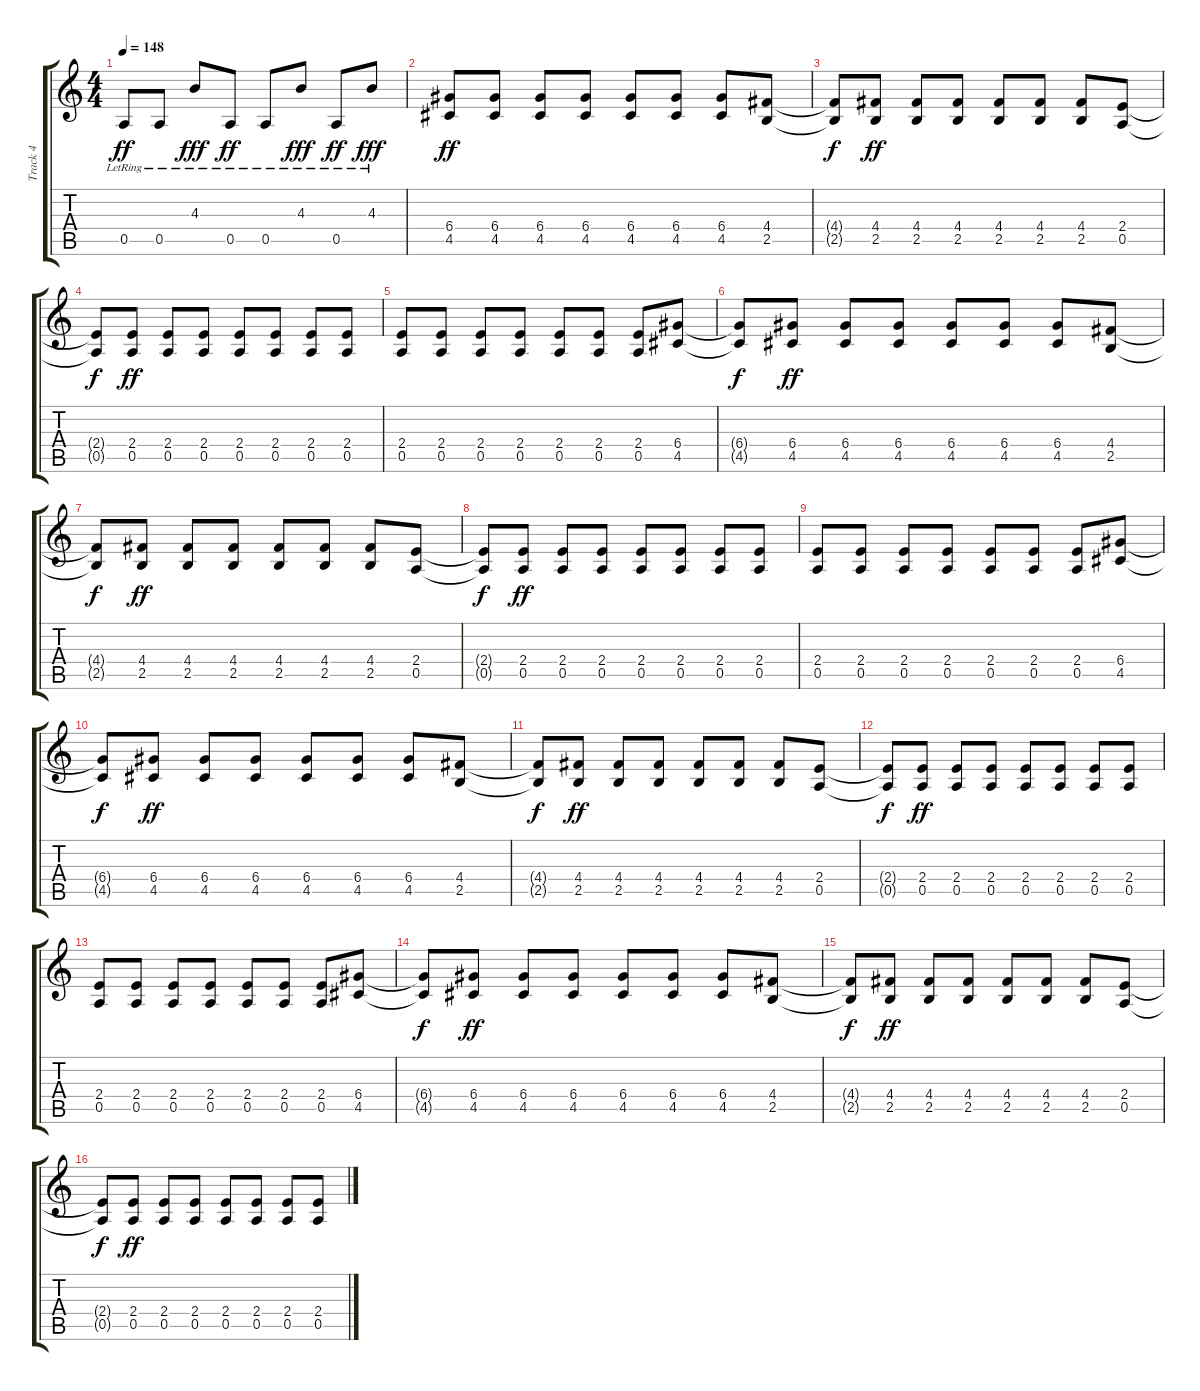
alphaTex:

\track ("Track 4" "Track 4") {instrument electricguitarjazz}
\staff {score tabs}
\tuning (E4 B3 G3 D3 A2 E2) {hide}
\ts (4 4)
\tempo 148
\clef g2
\ks c
0.5{lr}.8{dy ff} 0.5{lr}.8 4.3{lr}.8{dy fff} 0.5{lr}.8{dy ff} 0.5{lr}.8 4.3{lr}.8{dy fff} 0.5{lr}.8{dy ff} 4.3{lr}.8{dy fff} |
(6.4 4.5).8{dy ff} (6.4 4.5).8 (6.4 4.5).8 (6.4 4.5).8 (6.4 4.5).8 (6.4 4.5).8 (6.4 4.5).8 (4.4 2.5).8 |
(4.4{t} 2.5{t}).8{dy f} (4.4 2.5).8{dy ff} (4.4 2.5).8 (4.4 2.5).8 (4.4 2.5).8 (4.4 2.5).8 (4.4 2.5).8 (2.4 0.5).8 |
(2.4{t} 0.5{t}).8{dy f} (2.4 0.5).8{dy ff} (2.4 0.5).8 (2.4 0.5).8 (2.4 0.5).8 (2.4 0.5).8 (2.4 0.5).8 (2.4 0.5).8 |
(2.4 0.5).8 (2.4 0.5).8 (2.4 0.5).8 (2.4 0.5).8 (2.4 0.5).8 (2.4 0.5).8 (2.4 0.5).8 (6.4 4.5).8 |
(6.4{t} 4.5{t}).8{dy f} (6.4 4.5).8{dy ff} (6.4 4.5).8 (6.4 4.5).8 (6.4 4.5).8 (6.4 4.5).8 (6.4 4.5).8 (4.4 2.5).8 |
(4.4{t} 2.5{t}).8{dy f} (4.4 2.5).8{dy ff} (4.4 2.5).8 (4.4 2.5).8 (4.4 2.5).8 (4.4 2.5).8 (4.4 2.5).8 (2.4 0.5).8 |
(2.4{t} 0.5{t}).8{dy f} (2.4 0.5).8{dy ff} (2.4 0.5).8 (2.4 0.5).8 (2.4 0.5).8 (2.4 0.5).8 (2.4 0.5).8 (2.4 0.5).8 |
(2.4 0.5).8 (2.4 0.5).8 (2.4 0.5).8 (2.4 0.5).8 (2.4 0.5).8 (2.4 0.5).8 (2.4 0.5).8 (6.4 4.5).8 |
(6.4{t} 4.5{t}).8{dy f} (6.4 4.5).8{dy ff} (6.4 4.5).8 (6.4 4.5).8 (6.4 4.5).8 (6.4 4.5).8 (6.4 4.5).8 (4.4 2.5).8 |
(4.4{t} 2.5{t}).8{dy f} (4.4 2.5).8{dy ff} (4.4 2.5).8 (4.4 2.5).8 (4.4 2.5).8 (4.4 2.5).8 (4.4 2.5).8 (2.4 0.5).8 |
(2.4{t} 0.5{t}).8{dy f} (2.4 0.5).8{dy ff} (2.4 0.5).8 (2.4 0.5).8 (2.4 0.5).8 (2.4 0.5).8 (2.4 0.5).8 (2.4 0.5).8 |
(2.4 0.5).8 (2.4 0.5).8 (2.4 0.5).8 (2.4 0.5).8 (2.4 0.5).8 (2.4 0.5).8 (2.4 0.5).8 (6.4 4.5).8 |
(6.4{t} 4.5{t}).8{dy f} (6.4 4.5).8{dy ff} (6.4 4.5).8 (6.4 4.5).8 (6.4 4.5).8 (6.4 4.5).8 (6.4 4.5).8 (4.4 2.5).8 |
(4.4{t} 2.5{t}).8{dy f} (4.4 2.5).8{dy ff} (4.4 2.5).8 (4.4 2.5).8 (4.4 2.5).8 (4.4 2.5).8 (4.4 2.5).8 (2.4 0.5).8 |
(2.4{t} 0.5{t}).8{dy f} (2.4 0.5).8{dy ff} (2.4 0.5).8 (2.4 0.5).8 (2.4 0.5).8 (2.4 0.5).8 (2.4 0.5).8 (2.4 0.5).8
